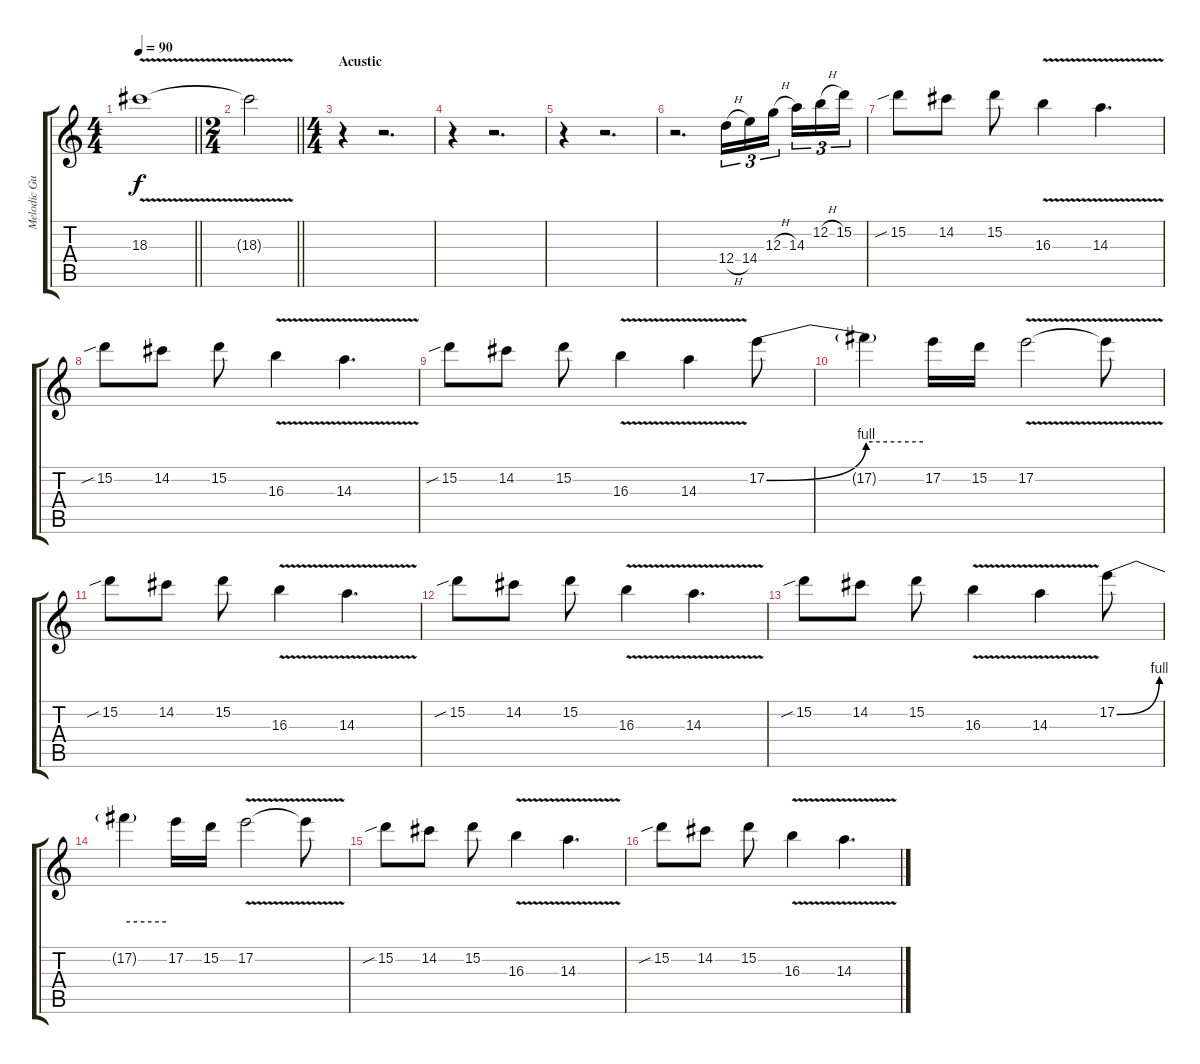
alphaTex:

\track ("Melodic Guitar" "Melodic Gu") {instrument overdrivenguitar}
\staff {score tabs}
\tuning (E4 B3 G3 D3 A2 E2) {hide}
\ts (4 4)
\tempo 90
\clef g2
\barLineRight lightlight
\ks c
18.3{v t}.1{dy f} |
\ts (2 4)
\barLineRight lightlight
18.3{v t}.2 |
\ts (4 4)
\section ("" "Acustic")
r.4 r.2{d} |
r.4 r.2{d} |
r.4 r.2{d} |
r.2{d} 12.4{h}.16{tu (3 2)} 14.4.16{tu (3 2)} 12.3{h}.16{tu (3 2)} 14.3.16{tu (3 2)} 12.2{h}.16{tu (3 2)} 15.2.16{tu (3 2)} |
15.2{sib}.8 14.2.8 15.2.8 16.3{v}.4 14.3{v}.4{d} |
15.2{sib}.8 14.2.8 15.2.8 16.3{v}.4 14.3{v}.4{d} |
15.2{sib}.8 14.2.8 15.2.8 16.3{v}.4 14.3{v}.4 17.2{be (bend 0 0 60 4)}.8 |
17.2{be (hold 0 4 60 4) t}.4 17.2.16 15.2.16 17.2{v}.2 17.2{v t}.8 |
15.2{sib}.8 14.2.8 15.2.8 16.3{v}.4 14.3{v}.4{d} |
15.2{sib}.8 14.2.8 15.2.8 16.3{v}.4 14.3{v}.4{d} |
15.2{sib}.8 14.2.8 15.2.8 16.3{v}.4 14.3{v}.4 17.2{be (bend 0 0 60 4)}.8 |
17.2{be (hold 0 4 60 4) t}.4 17.2.16 15.2.16 17.2{v}.2 17.2{v t}.8 |
15.2{sib}.8 14.2.8 15.2.8 16.3{v}.4 14.3{v}.4{d} |
15.2{sib}.8 14.2.8 15.2.8 16.3{v}.4 14.3{v}.4{d}
